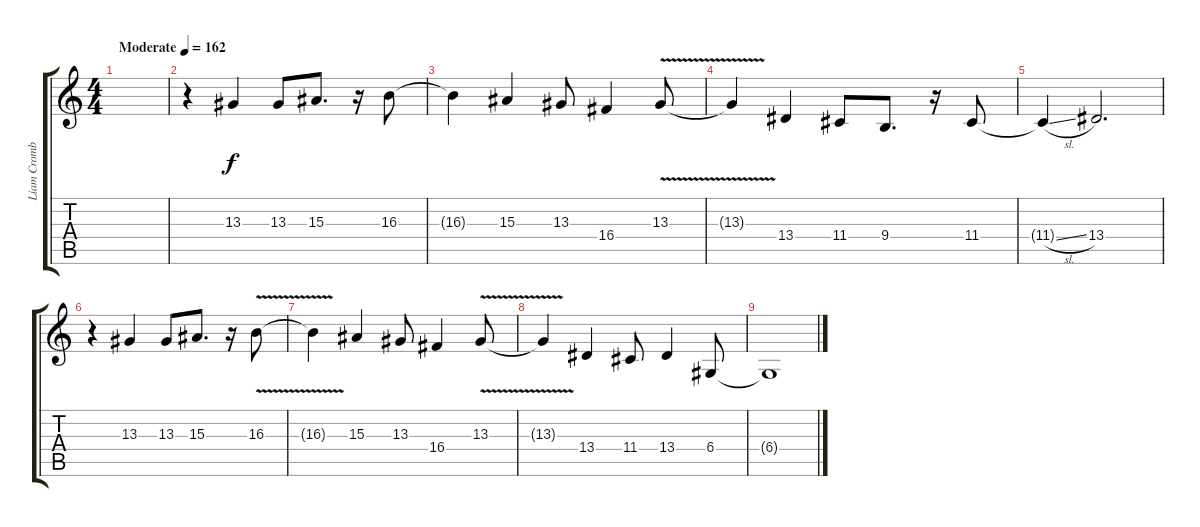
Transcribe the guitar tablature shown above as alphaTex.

\track ("Liam Cromby (vocal)" "Liam Cromb") {instrument synthbrass2}
\staff {score tabs}
\tuning (E4 B3 G3 D3 A2 E2) {hide}
\ts (4 4)
\tempo (162 "Moderate")
\clef g2
\ks c
|
r.4 13.3.4 13.3.8 15.3.8{d} r.16 16.3.8 |
16.3{t}.4 15.3.4 13.3.8 16.4.4 13.3{v}.8 |
13.3{t}.4 13.4.4 11.4.8 9.4.8{d} r.16 11.4.8 |
11.4{sl t}.4 13.4.2{d} |
r.4 13.3.4 13.3.8 15.3.8{d} r.16 16.3{v}.8 |
16.3{t}.4 15.3.4 13.3.8 16.4.4 13.3{v}.8 |
13.3{t}.4 13.4.4 11.4.8 13.4.4 6.4.8 |
6.4{t}.1
